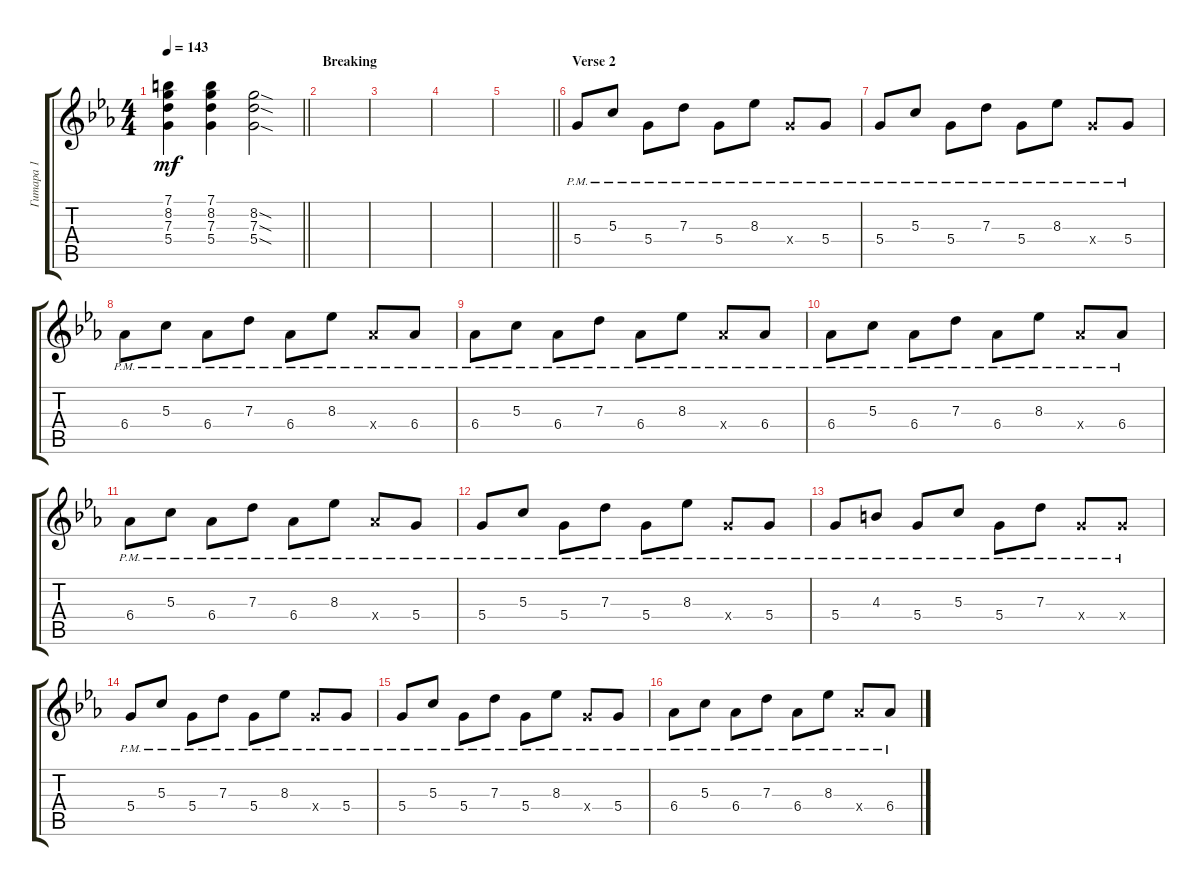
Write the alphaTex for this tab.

\track ("Гитара 1" "Гитара 1") {instrument distortionguitar}
\staff {score tabs}
\tuning (E4 B3 G3 D3 A2 E2) {hide}
\ts (4 4)
\tempo 143
\clef g2
\barLineRight lightlight
\ks cminor
(7.1{t} 8.2{t} 7.3{t} 5.4{t}).4{dy mf} (7.1 8.2 7.3 5.4).4 (8.2{sod} 7.3{sod} 5.4{sod}).2 |
\section ("" "Breaking")
|
|
|
\barLineRight lightlight
|
\section ("" "Verse 2")
5.4{pm}.8 5.3{pm}.8 5.4{pm}.8 7.3{pm}.8 5.4{pm}.8 8.3{pm}.8 5.4{pm x}.8 5.4{pm}.8 |
5.4{pm}.8 5.3{pm}.8 5.4{pm}.8 7.3{pm}.8 5.4{pm}.8 8.3{pm}.8 5.4{pm x}.8 5.4{pm}.8 |
6.4{pm}.8 5.3{pm}.8 6.4{pm}.8 7.3{pm}.8 6.4{pm}.8 8.3{pm}.8 6.4{pm x}.8 6.4{pm}.8 |
6.4{pm}.8 5.3{pm}.8 6.4{pm}.8 7.3{pm}.8 6.4{pm}.8 8.3{pm}.8 6.4{pm x}.8 6.4{pm}.8 |
6.4{pm}.8 5.3{pm}.8 6.4{pm}.8 7.3{pm}.8 6.4{pm}.8 8.3{pm}.8 6.4{pm x}.8 6.4{pm}.8 |
6.4{pm}.8 5.3{pm}.8 6.4{pm}.8 7.3{pm}.8 6.4{pm}.8 8.3{pm}.8 6.4{pm x}.8 5.4{pm}.8 |
5.4{pm}.8 5.3{pm}.8 5.4{pm}.8 7.3{pm}.8 5.4{pm}.8 8.3{pm}.8 5.4{pm x}.8 5.4{pm}.8 |
5.4{pm}.8 4.3{pm}.8 5.4{pm}.8 5.3{pm}.8 5.4{pm}.8 7.3{pm}.8 5.4{pm x}.8 5.4{pm x}.8 |
5.4{pm}.8 5.3{pm}.8 5.4{pm}.8 7.3{pm}.8 5.4{pm}.8 8.3{pm}.8 5.4{pm x}.8 5.4{pm}.8 |
5.4{pm}.8 5.3{pm}.8 5.4{pm}.8 7.3{pm}.8 5.4{pm}.8 8.3{pm}.8 5.4{pm x}.8 5.4{pm}.8 |
6.4{pm}.8 5.3{pm}.8 6.4{pm}.8 7.3{pm}.8 6.4{pm}.8 8.3{pm}.8 6.4{pm x}.8 6.4{pm}.8
